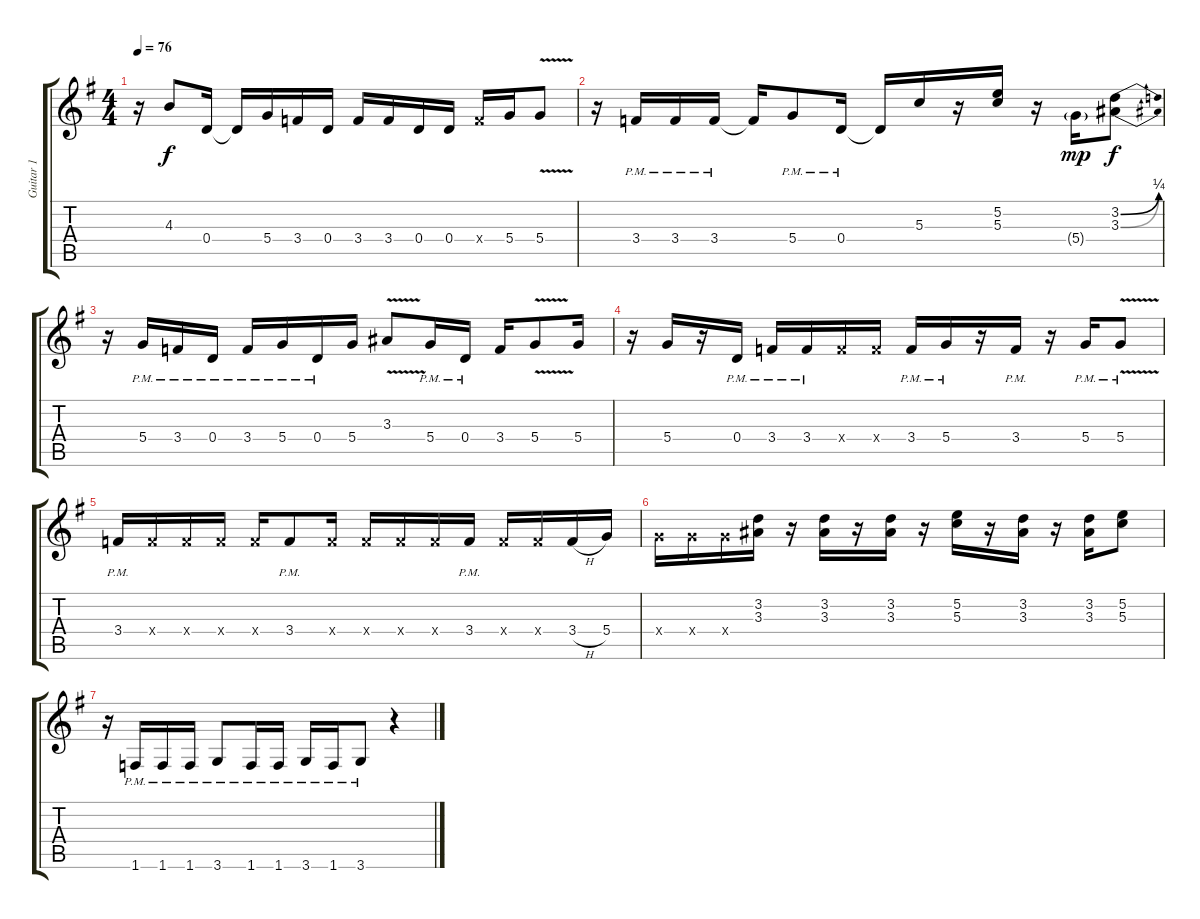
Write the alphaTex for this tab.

\track ("Guitar 1" "Guitar 1") {instrument electricguitarjazz}
\staff {score tabs}
\tuning (E4 B3 G3 D3 A2 E2) {hide}
\ts (4 4)
\tempo 76
\clef g2
\ks eminor
r.16{dy f} 4.3.8 0.4.16 0.4{t}.16 5.4.16 3.4.16 0.4.16 3.4.16 3.4.16 0.4.16 0.4.16 3.4{x}.16 5.4.16 5.4{v}.8 |
r.16 3.4{pm}.16 3.4{pm}.16 3.4{pm}.16 3.4{t}.16 5.4{pm}.8 0.4{pm}.16 0.4{t}.16 5.3.16 r.16 (5.2 5.3).16 r.16 5.4{g}.16{dy mp} (3.2{be (bend 0 0 60 1)} 3.3{be (bend 0 0 60 1)}).8{dy f} |
r.16 5.4{pm}.16 3.4{pm}.16 0.4{pm}.16 3.4{pm}.16 5.4{pm}.16 0.4{pm}.16 5.4.16 3.3{v}.8 5.4{pm}.16 0.4{pm}.16 3.4.16 5.4{v}.8 5.4.16 |
r.16 5.4.16 r.16 0.4{pm}.16 3.4{pm}.16 3.4{pm}.16 3.4{x}.16 3.4{x}.16 3.4{pm}.16 5.4{pm}.16 r.16 3.4{pm}.16 r.16 5.4{pm}.16 5.4{v pm}.8 |
3.4{pm}.16 3.4{x}.16 3.4{x}.16 3.4{x}.16 3.4{x}.16 3.4{pm}.8 3.4{x}.16 3.4{x}.16 3.4{x}.16 3.4{x}.16 3.4{pm}.16 3.4{x}.16 3.4{x}.16 3.4{h}.16 5.4.16 |
5.4{x}.16 5.4{x}.16 5.4{x}.16 (3.2 3.3).16 r.16 (3.2 3.3).16 r.16 (3.2 3.3).16 r.16 (5.2 5.3).16 r.16 (3.2 3.3).16 r.16 (3.2 3.3).16 (5.2 5.3).8 |
r.16 1.6{pm}.16 1.6{pm}.16 1.6{pm}.16 3.6{pm}.8 1.6{pm}.16 1.6{pm}.16 3.6{pm}.16 1.6{pm}.16 3.6{pm}.8 r.4
